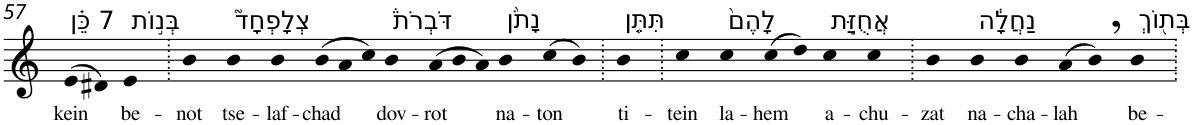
**kern	**text
*part1	*part1
*staff1	*staff1
*I"Piano	*
*I'Pno	*
!!LO:PB:g=z
*clefG2	*
*k[]	*
=57	=57
!LO:TX:a:t=7 כֵּ֗ן	!
!	!LO:LY:b
(>8e	kein
8d#X)	.
!LO:TX:a:t=בְּנ֣וֹת	!
!	!LO:LY:b
4e	be-
=58.	=58.
!	!LO:LY:b
4b	-not
!LO:TX:a:t=צְלָפְחָד֮	!
!	!LO:LY:b
4b	tse-
!	!LO:LY:b
4b	-laf-
*Xtuplet	*
!	!LO:LY:b
(>12b	-chad
12a	.
12cc)	.
!LO:TX:a:t=דֹּבְרֹת֒	!
!	!LO:LY:b
4b	dov-
!	!LO:LY:b
(>12a	-rot
12b	.
12a)	.
!LO:TX:a:t=נָתֹ֨ן	!
!	!LO:LY:b
4b	na-
!	!LO:LY:b
(>8cc	-ton
8b)	.
=59.	=59.
!LO:TX:a:t=תִּתֵּ֤ן	!
!	!LO:LY:b
4b	ti-
=60.	=60.
!	!LO:LY:b
4cc	-tein
!LO:TX:a:t=לָהֶם֙	!
!	!LO:LY:b
4cc	la-
!	!LO:LY:b
(>8cc	-hem
8dd)	.
!LO:TX:a:t=אֲחֻזַּ֣ת	!
!	!LO:LY:b
4cc	a-
!	!LO:LY:b
4cc	-chu-
=61.	=61.
!	!LO:LY:b
4b	-zat
!LO:TX:a:t=נַחֲלָ֔ה	!
!	!LO:LY:b
4b	na-
!	!LO:LY:b
4b	-cha-
!	!LO:LY:b
(>8a	-lah
8b,)	.
!LO:TX:a:t=בְּת֖וֹךְ	!
!	!LO:LY:b
4b	be-
=.	=.
*-	*-
